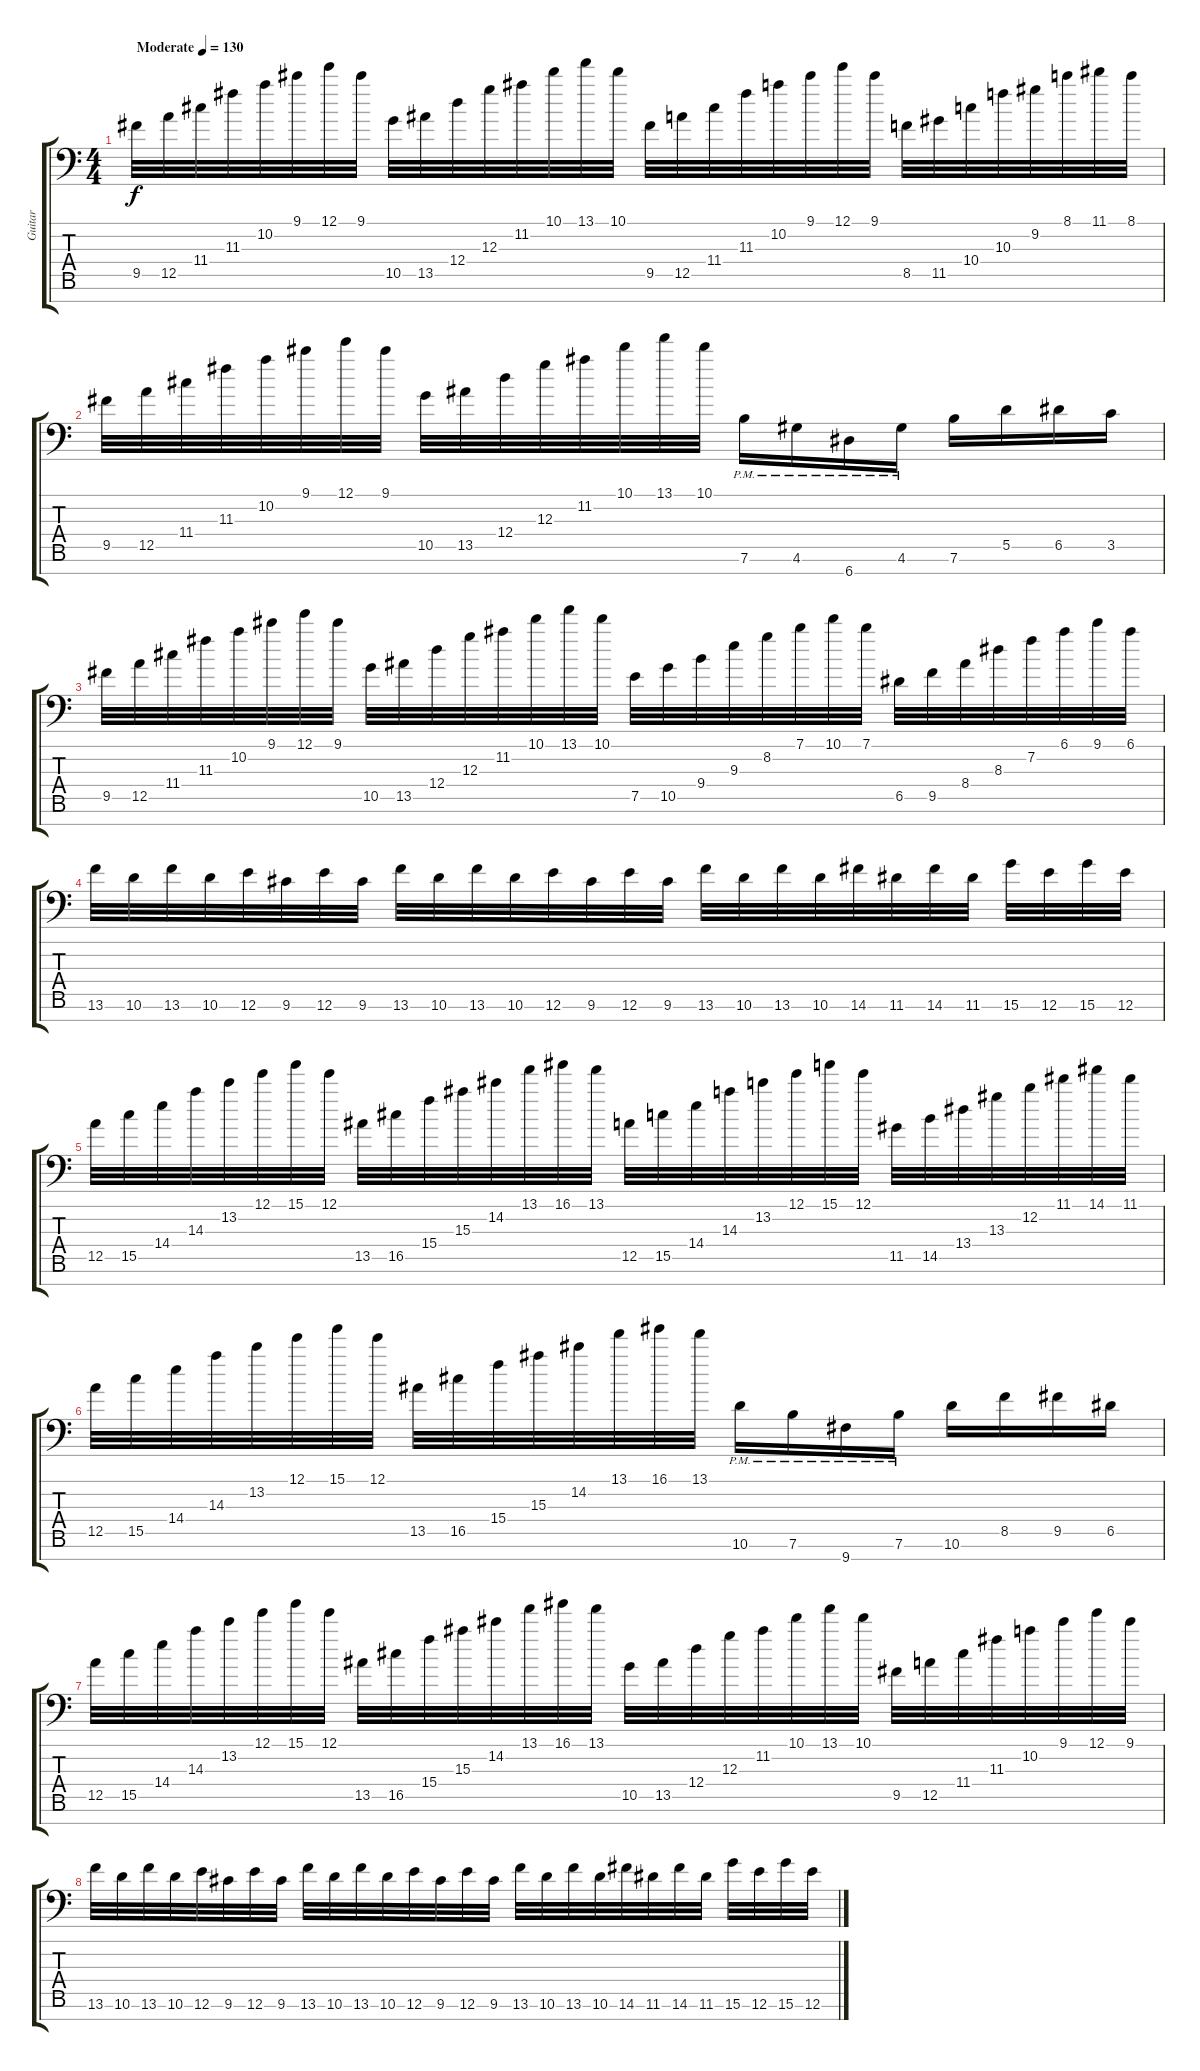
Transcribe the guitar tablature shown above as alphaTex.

\track ("Guitar" "Guitar") {instrument distortionguitar}
\staff {score tabs}
\tuning (E4 B3 G3 D3 A2 E2 A1) {hide}
\ts (4 4)
\tempo (130 "Moderate")
\clef f4
\ks c
9.5.32{dy f instrument distortionguitar} 12.5.32 11.4.32 11.3.32 10.2.32 9.1.32 12.1.32 9.1.32 10.5.32 13.5.32 12.4.32 12.3.32 11.2.32 10.1.32 13.1.32 10.1.32 9.5.32 12.5.32 11.4.32 11.3.32 10.2.32 9.1.32 12.1.32 9.1.32 8.5.32 11.5.32 10.4.32 10.3.32 9.2.32 8.1.32 11.1.32 8.1.32 |
9.5.32 12.5.32 11.4.32 11.3.32 10.2.32 9.1.32 12.1.32 9.1.32 10.5.32 13.5.32 12.4.32 12.3.32 11.2.32 10.1.32 13.1.32 10.1.32 7.6{pm}.16 4.6{pm}.16 6.7{pm}.16 4.6{pm}.16 7.6.16 5.5.16 6.5.16 3.5.16 |
9.5.32 12.5.32 11.4.32 11.3.32 10.2.32 9.1.32 12.1.32 9.1.32 10.5.32 13.5.32 12.4.32 12.3.32 11.2.32 10.1.32 13.1.32 10.1.32 7.5.32 10.5.32 9.4.32 9.3.32 8.2.32 7.1.32 10.1.32 7.1.32 6.5.32 9.5.32 8.4.32 8.3.32 7.2.32 6.1.32 9.1.32 6.1.32 |
13.6.32 10.6.32 13.6.32 10.6.32 12.6.32 9.6.32 12.6.32 9.6.32 13.6.32 10.6.32 13.6.32 10.6.32 12.6.32 9.6.32 12.6.32 9.6.32 13.6.32 10.6.32 13.6.32 10.6.32 14.6.32 11.6.32 14.6.32 11.6.32 15.6.32 12.6.32 15.6.32 12.6.32 |
12.5.32 15.5.32 14.4.32 14.3.32 13.2.32 12.1.32 15.1.32 12.1.32 13.5.32 16.5.32 15.4.32 15.3.32 14.2.32 13.1.32 16.1.32 13.1.32 12.5.32 15.5.32 14.4.32 14.3.32 13.2.32 12.1.32 15.1.32 12.1.32 11.5.32 14.5.32 13.4.32 13.3.32 12.2.32 11.1.32 14.1.32 11.1.32 |
12.5.32 15.5.32 14.4.32 14.3.32 13.2.32 12.1.32 15.1.32 12.1.32 13.5.32 16.5.32 15.4.32 15.3.32 14.2.32 13.1.32 16.1.32 13.1.32 10.6{pm}.16 7.6{pm}.16 9.7{pm}.16 7.6{pm}.16 10.6.16 8.5.16 9.5.16 6.5.16 |
12.5.32 15.5.32 14.4.32 14.3.32 13.2.32 12.1.32 15.1.32 12.1.32 13.5.32 16.5.32 15.4.32 15.3.32 14.2.32 13.1.32 16.1.32 13.1.32 10.5.32 13.5.32 12.4.32 12.3.32 11.2.32 10.1.32 13.1.32 10.1.32 9.5.32 12.5.32 11.4.32 11.3.32 10.2.32 9.1.32 12.1.32 9.1.32 |
13.6.32 10.6.32 13.6.32 10.6.32 12.6.32 9.6.32 12.6.32 9.6.32 13.6.32 10.6.32 13.6.32 10.6.32 12.6.32 9.6.32 12.6.32 9.6.32 13.6.32 10.6.32 13.6.32 10.6.32 14.6.32 11.6.32 14.6.32 11.6.32 15.6.32 12.6.32 15.6.32 12.6.32
